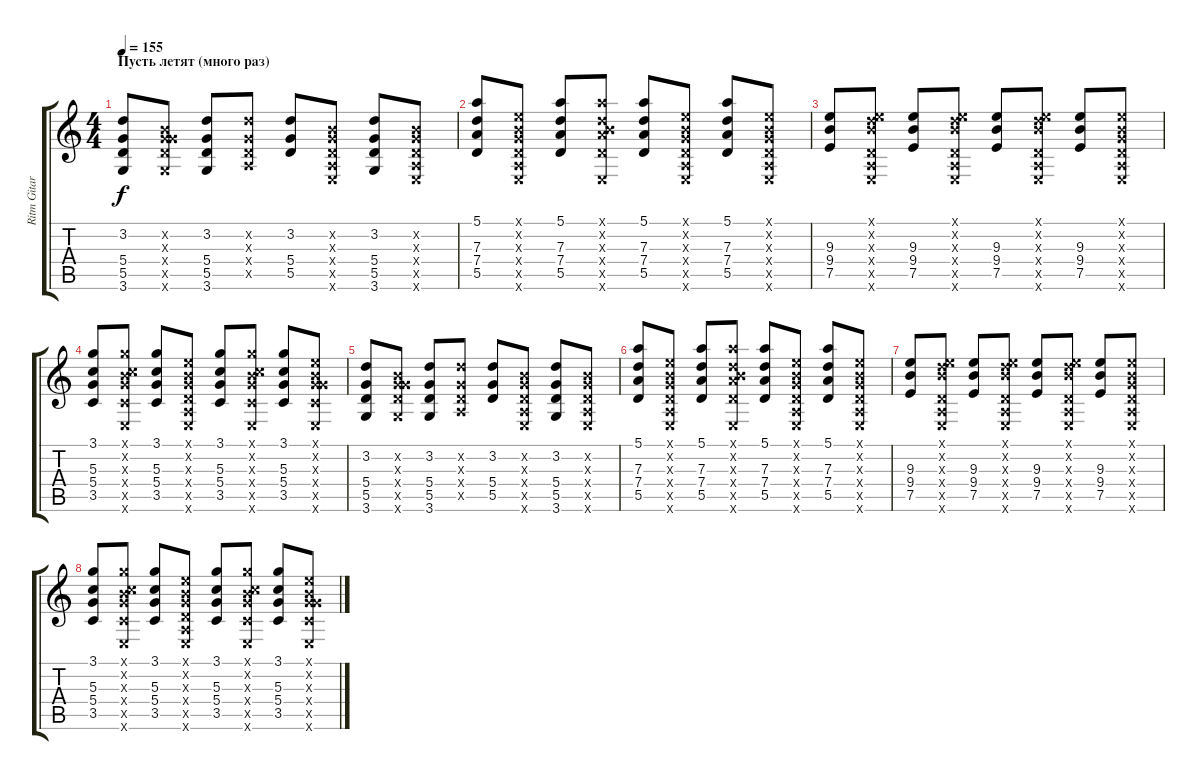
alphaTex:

\track ("Ritm Gitara" "Ritm Gitar") {instrument overdrivenguitar}
\staff {score tabs}
\tuning (E4 B3 G3 D3 A2 E2) {hide}
\ts (4 4)
\section ("" "Пусть летят (много раз)")
\tempo 155
\clef g2
\ks c
(3.2 5.4 5.5 3.6).8{dy f} (0.2{x} 0.3{x} 5.4{x} 5.5{x} 3.6{x}).8 (3.2 5.4 5.5 3.6).8 (3.2{x} 0.3{x} 0.4{x} 0.5{x}).8 (3.2 5.4 5.5).8 (0.2{x} 0.3{x} 0.4{x} 0.5{x} 0.6{x}).8 (3.2 5.4 5.5 3.6).8 (0.2{x} 0.3{x} 0.4{x} 0.5{x} 0.6{x}).8 |
(5.1 7.3 7.4 5.5).8 (0.1{x} 0.2{x} 0.3{x} 0.4{x} 0.5{x} 0.6{x}).8 (5.1 7.3 7.4 5.5).8 (5.1{x} 0.2{x} 7.3{x} 7.4{x} 5.5{x} 0.6{x}).8 (5.1 7.3 7.4 5.5).8 (0.1{x} 0.2{x} 0.3{x} 0.4{x} 0.5{x} 0.6{x}).8 (5.1 7.3 7.4 5.5).8 (0.1{x} 0.2{x} 0.3{x} 0.4{x} 0.5{x} 0.6{x}).8 |
(9.3 9.4 7.5).8 (0.1{x} 0.2{x} 7.3{x} 0.4{x} 0.5{x} 0.6{x}).8 (9.3 9.4 7.5).8 (0.1{x} 0.2{x} 7.3{x} 0.4{x} 0.5{x} 0.6{x}).8 (9.3 9.4 7.5).8 (0.1{x} 0.2{x} 7.3{x} 0.4{x} 0.5{x} 0.6{x}).8 (9.3 9.4 7.5).8 (0.1{x} 0.2{x} 0.3{x} 0.4{x} 0.5{x} 0.6{x}).8 |
(3.1 5.3 5.4 3.5).8 (3.1{x} 0.2{x} 5.3{x} 5.4{x} 3.5{x} 0.6{x}).8 (3.1 5.3 5.4 3.5).8 (0.1{x} 0.2{x} 0.3{x} 0.4{x} 0.5{x} 0.6{x}).8 (3.1 5.3 5.4 3.5).8 (3.1{x} 0.2{x} 5.3{x} 5.4{x} 3.5{x} 0.6{x}).8 (3.1 5.3 5.4 3.5).8 (0.1{x} 0.2{x} 0.3{x} 5.4{x} 3.5{x} 0.6{x}).8 |
(3.2 5.4 5.5 3.6).8 (0.2{x} 0.3{x} 5.4{x} 5.5{x} 3.6{x}).8 (3.2 5.4 5.5 3.6).8 (3.2{x} 0.3{x} 0.4{x} 0.5{x}).8 (3.2 5.4 5.5).8 (0.2{x} 0.3{x} 0.4{x} 0.5{x} 0.6{x}).8 (3.2 5.4 5.5 3.6).8 (0.2{x} 0.3{x} 0.4{x} 0.5{x} 0.6{x}).8 |
(5.1 7.3 7.4 5.5).8 (0.1{x} 0.2{x} 0.3{x} 0.4{x} 0.5{x} 0.6{x}).8 (5.1 7.3 7.4 5.5).8 (5.1{x} 0.2{x} 7.3{x} 7.4{x} 5.5{x} 0.6{x}).8 (5.1 7.3 7.4 5.5).8 (0.1{x} 0.2{x} 0.3{x} 0.4{x} 0.5{x} 0.6{x}).8 (5.1 7.3 7.4 5.5).8 (0.1{x} 0.2{x} 0.3{x} 0.4{x} 0.5{x} 0.6{x}).8 |
(9.3 9.4 7.5).8 (0.1{x} 0.2{x} 7.3{x} 0.4{x} 0.5{x} 0.6{x}).8 (9.3 9.4 7.5).8 (0.1{x} 0.2{x} 7.3{x} 0.4{x} 0.5{x} 0.6{x}).8 (9.3 9.4 7.5).8 (0.1{x} 0.2{x} 7.3{x} 0.4{x} 0.5{x} 0.6{x}).8 (9.3 9.4 7.5).8 (0.1{x} 0.2{x} 0.3{x} 0.4{x} 0.5{x} 0.6{x}).8 |
(3.1 5.3 5.4 3.5).8 (3.1{x} 0.2{x} 5.3{x} 5.4{x} 3.5{x} 0.6{x}).8 (3.1 5.3 5.4 3.5).8 (0.1{x} 0.2{x} 0.3{x} 0.4{x} 0.5{x} 0.6{x}).8 (3.1 5.3 5.4 3.5).8 (3.1{x} 0.2{x} 5.3{x} 5.4{x} 3.5{x} 0.6{x}).8 (3.1 5.3 5.4 3.5).8 (0.1{x} 0.2{x} 0.3{x} 5.4{x} 3.5{x} 0.6{x}).8
